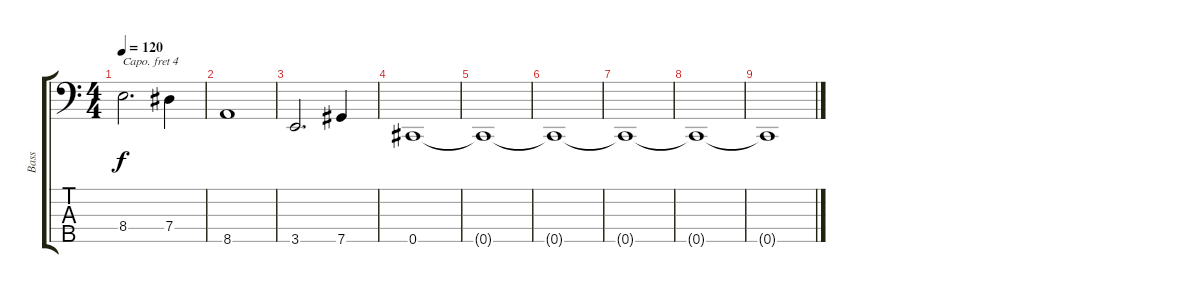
\track ("Bass" "Bass") {instrument electricbassfinger}
\staff {score tabs}
\capo 4
\tuning (G2 D2 A1 E1 A0) {hide}
\ts (4 4)
\tempo 120
\clef f4
\ks c
8.4.2{d dy f} 7.4.4 |
8.5.1 |
3.5.2{d} 7.5.4 |
0.5.1 |
0.5{t}.1 |
0.5{t}.1 |
0.5{t}.1 |
0.5{t}.1 |
0.5{t}.1
